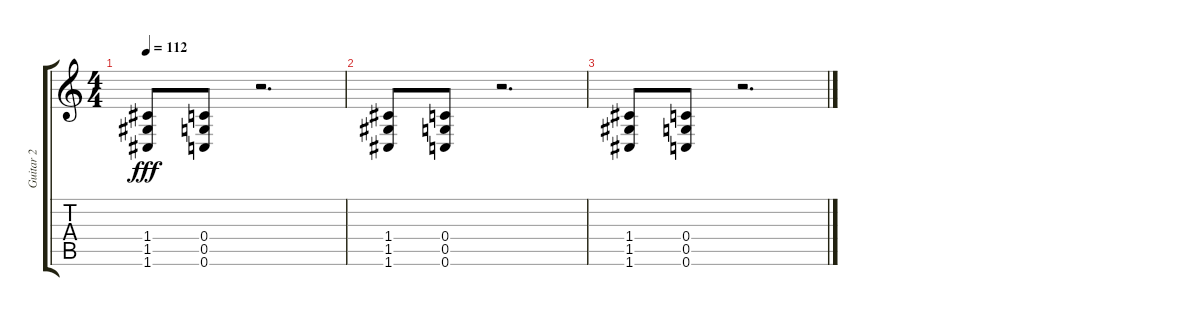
\track ("Guitar 2" "Guitar 2") {instrument distortionguitar}
\staff {score tabs}
\tuning (D4 A3 F3 C3 G2 C2) {hide}
\ts (4 4)
\tempo 112
\clef g2
\ks c
(1.4 1.5 1.6).8{dy fff instrument distortionguitar} (0.4 0.5 0.6).8 r.2{d} |
(1.4 1.5 1.6).8{instrument distortionguitar} (0.4 0.5 0.6).8 r.2{d} |
(1.4 1.5 1.6).8{instrument distortionguitar} (0.4 0.5 0.6).8 r.2{d}
